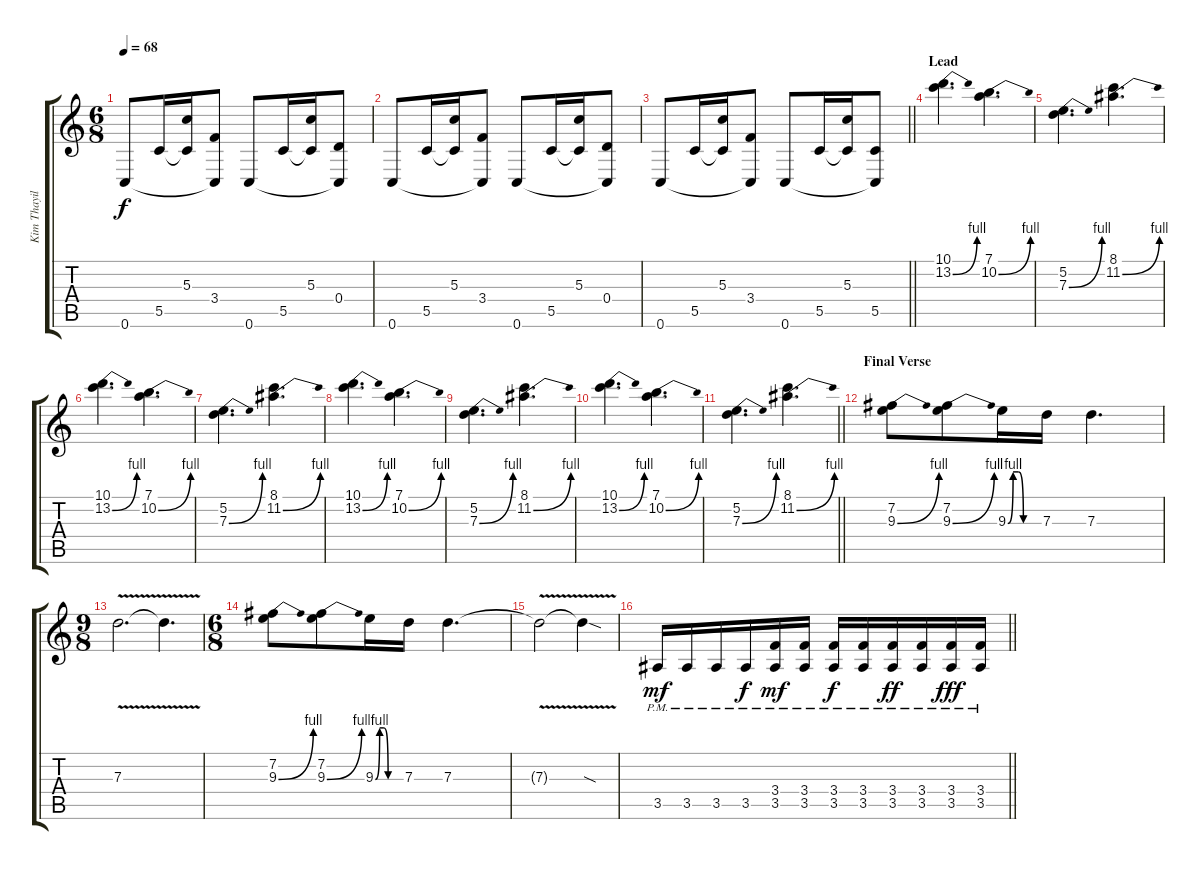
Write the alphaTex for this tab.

\track ("Kim Thayil" "Kim Thayil") {instrument distortionguitar}
\staff {score tabs}
\tuning (E4 B3 G3 D3 G2 C2) {hide}
\ts (6 8)
\tempo 68
\clef g2
\ks c
0.6.8{dy f} 5.5.16 (5.3 5.5{t}).16 (3.4 0.6{t}).8 0.6.8 5.5.16 (5.3 5.5{t}).16 (0.4 0.6{t}).8 |
0.6.8 5.5.16 (5.3 5.5{t}).16 (3.4 0.6{t}).8 0.6.8 5.5.16 (5.3 5.5{t}).16 (0.4 0.6{t}).8 |
\barLineRight lightlight
0.6.8 5.5.16 (5.3 5.5{t}).16 (3.4 0.6{t}).8 0.6.8 5.5.16 (5.3 5.5{t}).16 (5.5 0.6{t}).8 |
\section ("" "Lead")
(10.1 13.2{be (bend 0 0 60 4)}).4{d} (7.1 10.2{be (bend 0 0 60 4)}).4{d} |
(5.2 7.3{be (bend 0 0 60 4)}).4{d} (8.1 11.2{be (bend 0 0 60 4)}).4{d} |
(10.1 13.2{be (bend 0 0 60 4)}).4{d} (7.1 10.2{be (bend 0 0 60 4)}).4{d} |
(5.2 7.3{be (bend 0 0 60 4)}).4{d} (8.1 11.2{be (bend 0 0 60 4)}).4{d} |
(10.1 13.2{be (bend 0 0 60 4)}).4{d} (7.1 10.2{be (bend 0 0 60 4)}).4{d} |
(5.2 7.3{be (bend 0 0 60 4)}).4{d} (8.1 11.2{be (bend 0 0 60 4)}).4{d} |
(10.1 13.2{be (bend 0 0 60 4)}).4{d} (7.1 10.2{be (bend 0 0 60 4)}).4{d} |
\barLineRight lightlight
(5.2 7.3{be (bend 0 0 60 4)}).4{d} (8.1 11.2{be (bend 0 0 60 4)}).4{d} |
\section ("" "Final Verse")
(7.2 9.3{be (bend 0 0 60 4)}).8{volume 11 balance 4} (7.2 9.3{be (bend 0 0 60 4)}).8 9.3{be (custom 0 0 10 4 20 4 30 0 60 0)}.16 7.3.16 7.3.4{d} |
\ts (9 8)
7.3{v}.2{d} 7.3{t}.4{d} |
\ts (6 8)
(7.2 9.3{be (bend 0 0 60 4)}).8 (7.2 9.3{be (bend 0 0 60 4)}).8 9.3{be (custom 0 0 10 4 20 4 30 0 60 0)}.16 7.3.16 7.3.4{d} |
7.3{v t}.2 7.3{sod t}.4 |
\barLineRight lightlight
3.5{pm}.16{dy mf volume 16} 3.5{pm}.16 3.5{pm}.16 3.5{pm}.16{dy f} (3.4{pm} 3.5{pm}).16{dy mf} (3.4{pm} 3.5{pm}).16 (3.4{pm} 3.5{pm}).16{dy f} (3.4{pm} 3.5{pm}).16 (3.4{pm} 3.5{pm}).16{dy ff} (3.4{pm} 3.5{pm}).16 (3.4{pm} 3.5{pm}).16{dy fff} (3.4{pm} 3.5{pm}).16
